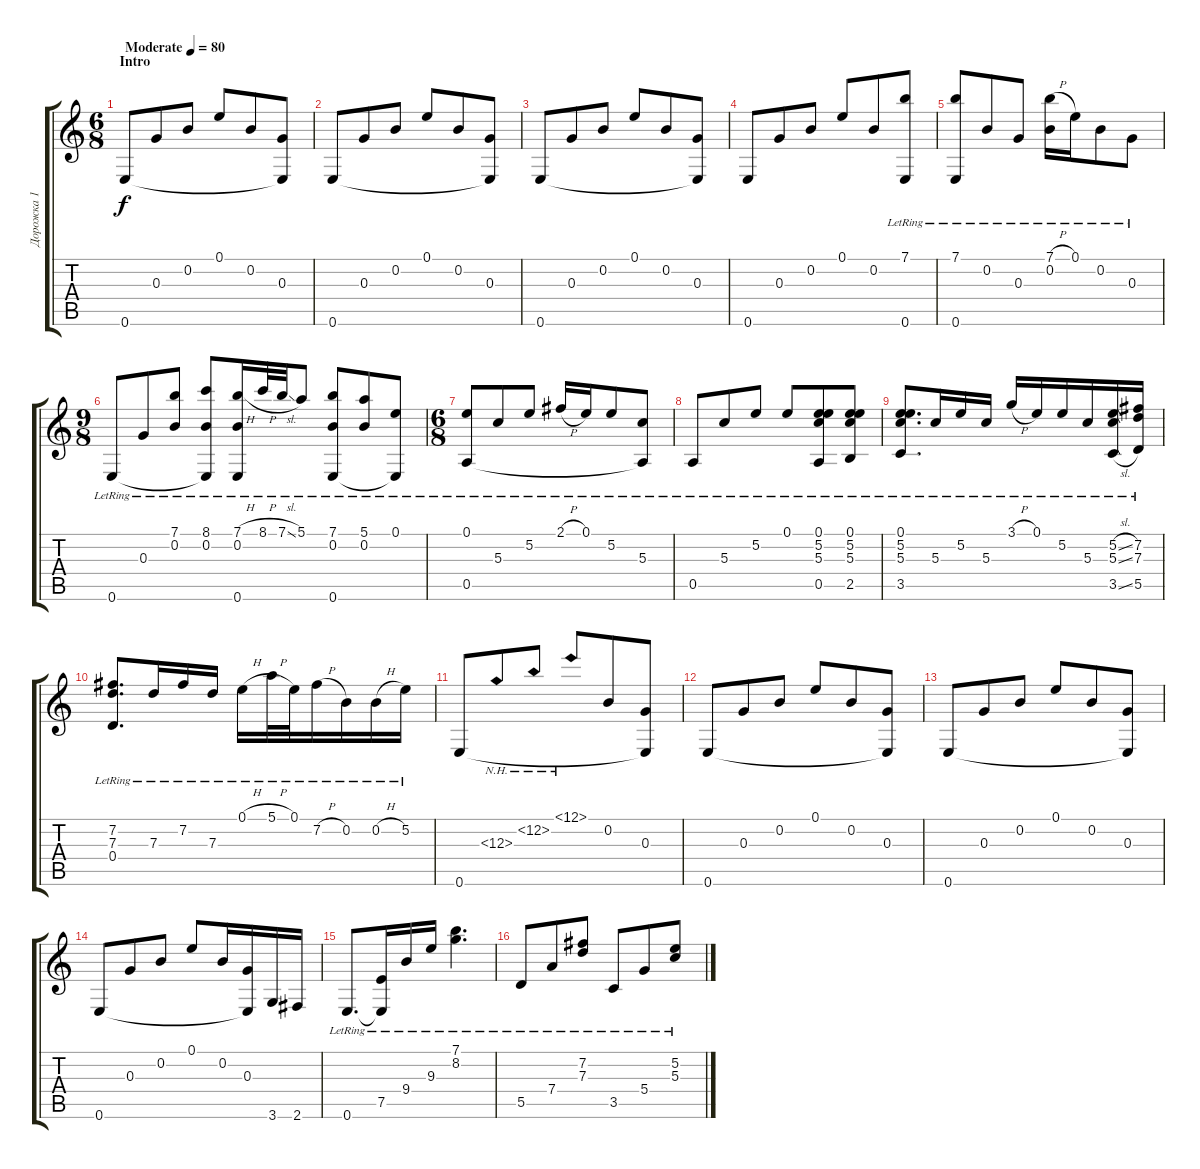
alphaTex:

\track ("Дорожка 1" "Дорожка 1") {instrument acousticguitarsteel}
\staff {score tabs}
\tuning (E4 B3 G3 D3 A2 E2) {hide}
\ts (6 8)
\section ("" "Intro")
\tempo (80 "Moderate")
\clef g2
\ks c
0.6.8{dy f instrument acousticguitarsteel} 0.3.8 0.2.8 0.1.8 0.2.8 (0.3 0.6{t}).8 |
0.6.8 0.3.8 0.2.8 0.1.8 0.2.8 (0.3 0.6{t}).8 |
0.6.8 0.3.8 0.2.8 0.1.8 0.2.8 (0.3 0.6{t}).8 |
0.6.8 0.3.8 0.2.8 0.1.8 0.2.8 (7.1{lr} 0.6{lr}).8 |
(7.1{lr} 0.6{lr}).8 0.2{lr}.8 0.3{lr}.8 (7.1{h lr} 0.2{lr}).16 0.1{lr}.16 0.2{lr}.8 0.3{lr}.8 |
\ts (9 8)
0.6{lr}.8 0.3{lr}.8 (7.1{lr} 0.2{lr}).8 (8.1{lr} 0.2{lr} 0.6{t}).8 (7.1{h lr} 0.2{lr} 0.6{lr}).16 8.1{h lr}.32 7.1{sl lr}.32 5.1{lr}.8 (7.1{lr} 0.2{lr} 0.6{lr}).8 (5.1{lr} 0.2{lr}).8 (0.1{lr} 0.6{t}).8 |
\ts (6 8)
(0.1{lr} 0.5{lr}).8 5.3{lr}.8 5.2{lr}.8 2.1{h lr}.16 0.1{lr}.16 5.2{lr}.8 (5.3{lr} 0.5{t}).8 |
0.5{lr}.8 5.3{lr}.8 5.2{lr}.8 0.1{lr}.8 (0.1{lr} 5.2{lr} 5.3{lr} 0.5{lr}).8 (0.1{lr} 5.2{lr} 5.3{lr} 2.5{lr}).8 |
(0.1{lr} 5.2{lr} 5.3{lr} 3.5{lr}).8{d} 5.3{lr}.16 5.2{lr}.16 5.3{lr}.16 3.1{h lr}.16 0.1{lr}.16 5.2{lr}.16 5.3{lr}.16 (5.2{sl lr} 5.3{sl lr} 3.5{sl lr}).16 (7.2{lr} 7.3{lr} 5.5{lr}).16 |
(7.2{lr} 7.3{lr} 0.4{lr}).8{d} 7.3{lr}.16 7.2{lr}.16 7.3{lr}.16 0.1{h lr}.16 5.1{h lr}.32 0.1{lr}.32 7.2{h lr}.16 0.2{lr}.16 0.2{h lr}.16 5.2{lr}.16 |
0.6.8 12.3{nh}.8 12.2{nh}.8 12.1{nh}.8 0.2.8 (0.3 0.6{t}).8 |
0.6.8 0.3.8 0.2.8 0.1.8 0.2.8 (0.3 0.6{t}).8 |
0.6.8 0.3.8 0.2.8 0.1.8 0.2.8 (0.3 0.6{t}).8 |
0.6.8 0.3.8 0.2.8 0.1.8 0.2.16 (0.3 0.6{t}).16 3.6.16 2.6.16 |
0.6{lr}.8{d} (7.5{lr} 0.6{t}).16 9.4{lr}.16 9.3{lr}.16 (7.1{lr} 8.2{lr}).4{d} |
5.5{lr}.8 7.4{lr}.8 (7.2{lr} 7.3{lr}).8 3.5{lr}.8 5.4{lr}.8 (5.2{lr} 5.3{lr}).8
